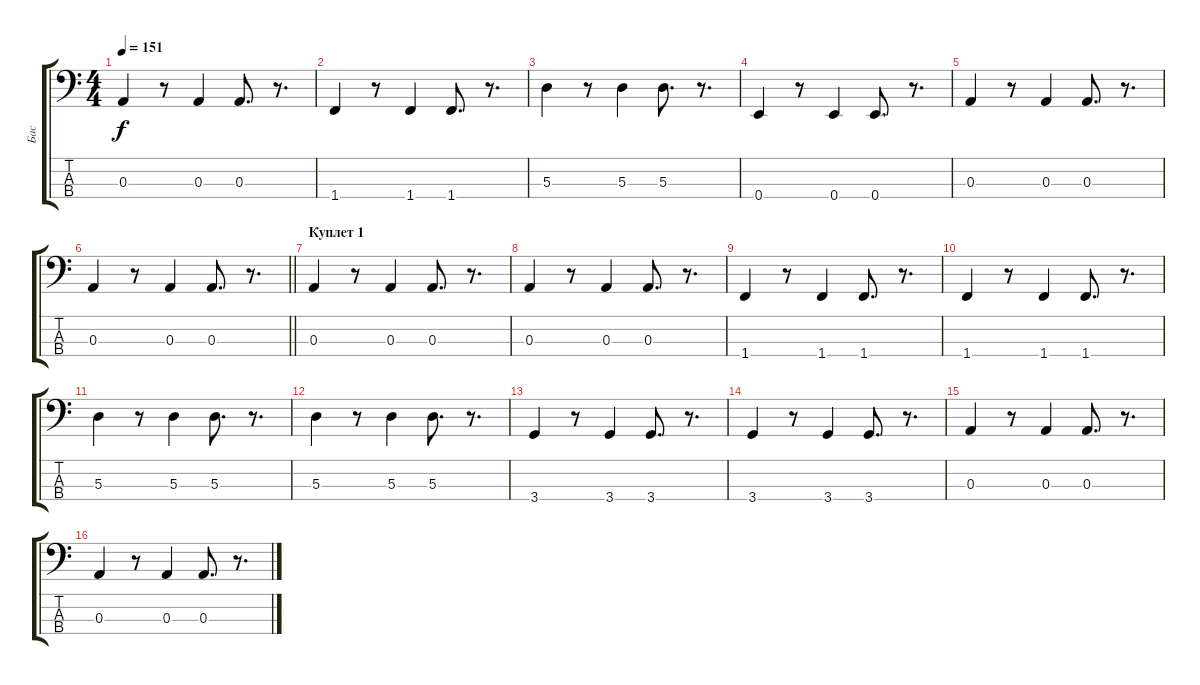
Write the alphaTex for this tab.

\track ("Бас" "Бас") {instrument electricbassfinger}
\staff {score tabs}
\tuning (G2 D2 A1 E1) {hide}
\ts (4 4)
\tempo 151
\clef f4
\ks c
0.3.4{dy f} r.8 0.3.4 0.3.8{d} r.8{d} |
1.4.4 r.8 1.4.4 1.4.8{d} r.8{d} |
5.3.4 r.8 5.3.4 5.3.8{d} r.8{d} |
0.4.4 r.8 0.4.4 0.4.8{d} r.8{d} |
0.3.4 r.8 0.3.4 0.3.8{d} r.8{d} |
\barLineRight lightlight
0.3.4 r.8 0.3.4 0.3.8{d} r.8{d} |
\section ("" "Куплет 1")
0.3.4 r.8 0.3.4 0.3.8{d} r.8{d} |
0.3.4 r.8 0.3.4 0.3.8{d} r.8{d} |
1.4.4 r.8 1.4.4 1.4.8{d} r.8{d} |
1.4.4 r.8 1.4.4 1.4.8{d} r.8{d} |
5.3.4 r.8 5.3.4 5.3.8{d} r.8{d} |
5.3.4 r.8 5.3.4 5.3.8{d} r.8{d} |
3.4.4 r.8 3.4.4 3.4.8{d} r.8{d} |
3.4.4 r.8 3.4.4 3.4.8{d} r.8{d} |
0.3.4 r.8 0.3.4 0.3.8{d} r.8{d} |
0.3.4 r.8 0.3.4 0.3.8{d} r.8{d}
